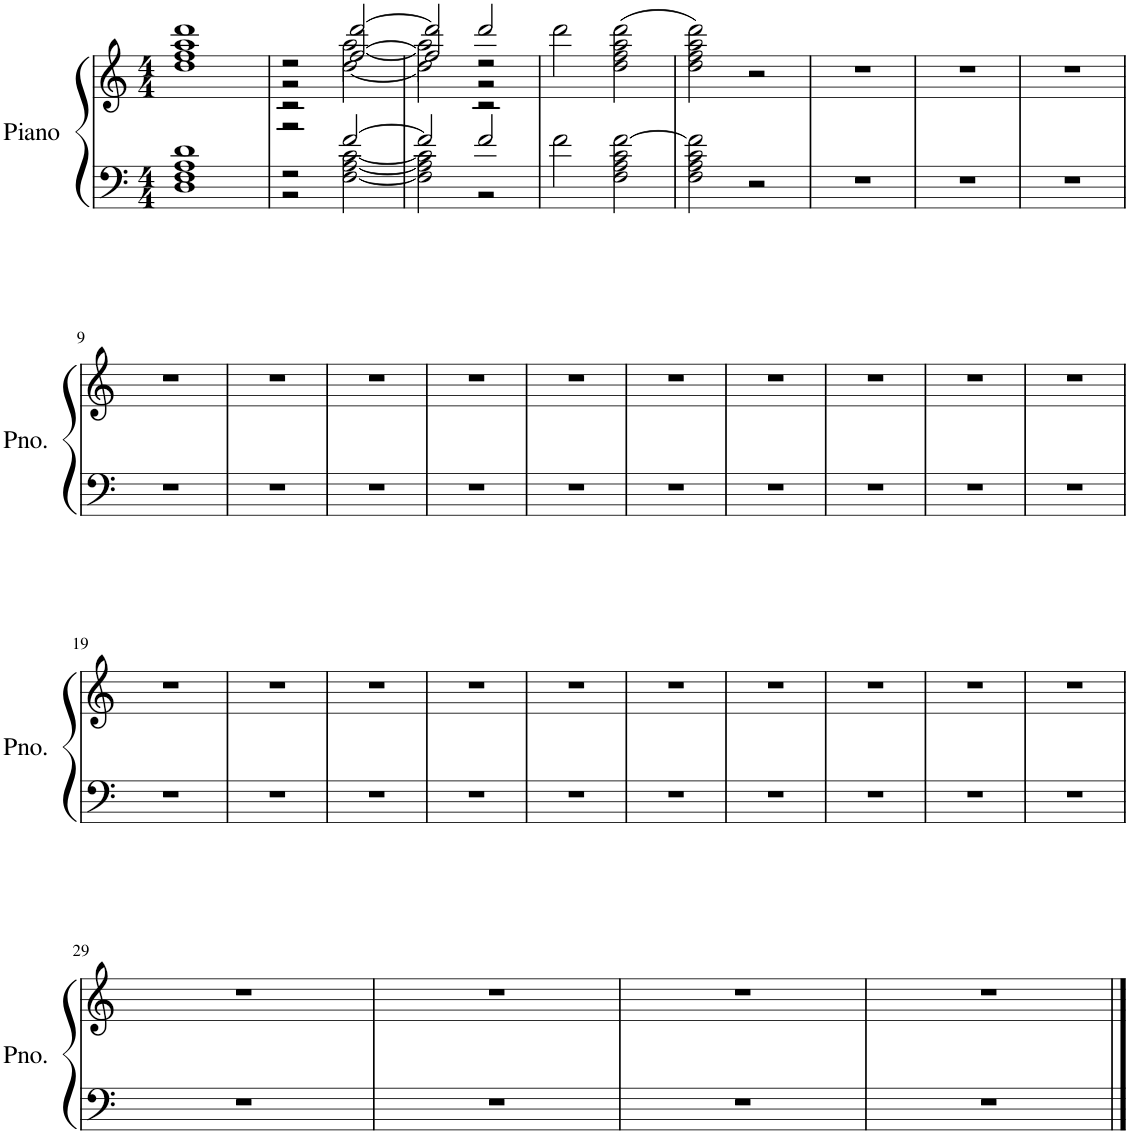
**kern	**kern
*part1	*part1
*staff2	*staff1
*I"Piano	*
*I'Pno.	*
*clefF4	*clefG2
*k[]	*k[]
*M4/4	*M4/4
=1	=1
1D 1F 1A 1d	1dd 1ff 1aa 1ddd
=2	=2
*^	*^
*	*	*	*^
*	*	*	*	*^
2r	2r	2r	2r	2r	2r
[2f/	[2F\ [2A\ [2c\	[2ddd/	[2aa\	[2ff/	[2dd\
=3	=3	=3	=3	=3	=3
2f/]	2F\] 2A\] 2c\]	2ddd/]	2aa\]	2ff/]	2dd\]
2f/	2r	2ddd/	2r	2r	2r
*v	*v	*	*	*	*
*	*v	*v	*v	*v
=4	=4
2f\	2ddd\
2F\ 2A\ 2c\ [2f\	(2dd\ 2ff\ 2aa\ 2ddd\
=5	=5
2F\ 2A\ 2c\ 2f\]	2dd\ 2ff\ 2aa\ 2ddd\)
2r	2r
=6	=6
1r	1r
=7	=7
1r	1r
=8	=8
1r	1r
!!LO:LB:g=z
=9	=9
1r	1r
=10	=10
1r	1r
=11	=11
1r	1r
=12	=12
1r	1r
=13	=13
1r	1r
=14	=14
1r	1r
=15	=15
1r	1r
=16	=16
1r	1r
=17	=17
1r	1r
=18	=18
1r	1r
!!LO:LB:g=z
=19	=19
1r	1r
=20	=20
1r	1r
=21	=21
1r	1r
=22	=22
1r	1r
=23	=23
1r	1r
=24	=24
1r	1r
=25	=25
1r	1r
=26	=26
1r	1r
=27	=27
1r	1r
=28	=28
1r	1r
!!LO:LB:g=z
=29	=29
1r	1r
=30	=30
1r	1r
=31	=31
1r	1r
=32	=32
1r	1r
==	==
*-	*-
